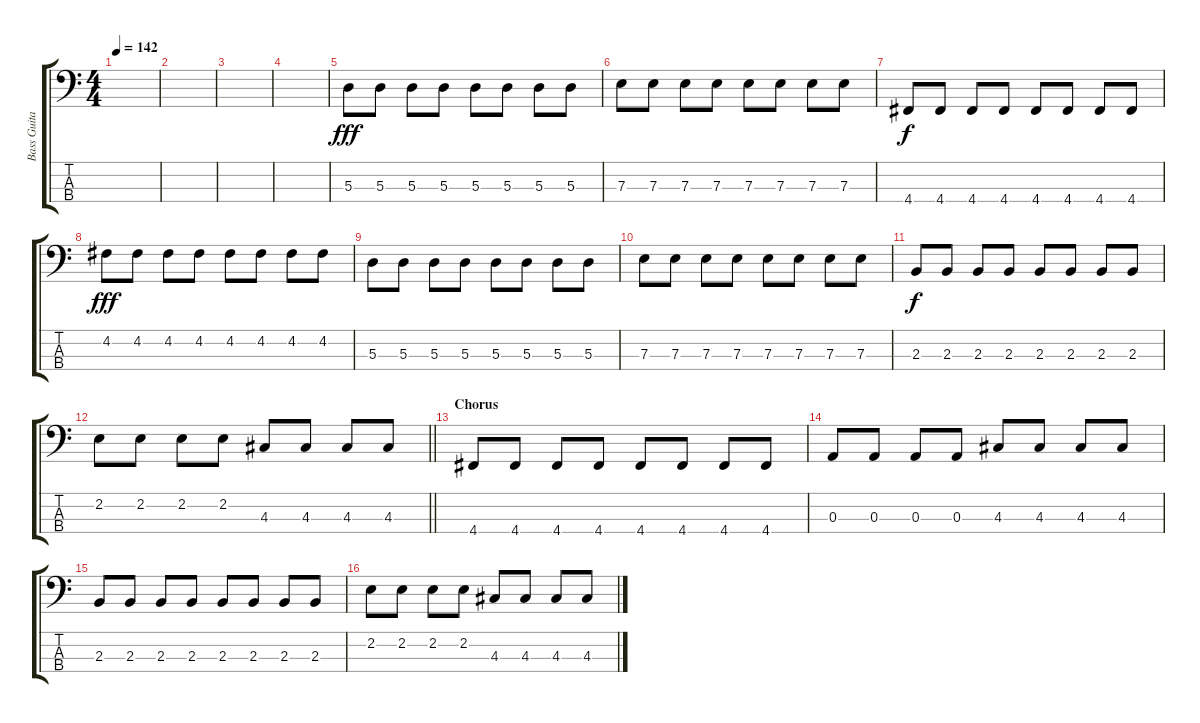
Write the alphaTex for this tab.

\track ("Bass Guitar" "Bass Guita") {instrument electricbasspick}
\staff {score tabs}
\tuning (G2 D2 A1 D1) {hide}
\ts (4 4)
\tempo 142
\clef f4
\ks c
|
|
|
|
5.3.8{dy fff} 5.3.8 5.3.8 5.3.8 5.3.8 5.3.8 5.3.8 5.3.8 |
7.3.8 7.3.8 7.3.8 7.3.8 7.3.8 7.3.8 7.3.8 7.3.8 |
4.4.8{dy f} 4.4.8 4.4.8 4.4.8 4.4.8 4.4.8 4.4.8 4.4.8 |
4.2.8{dy fff} 4.2.8 4.2.8 4.2.8 4.2.8 4.2.8 4.2.8 4.2.8 |
5.3.8 5.3.8 5.3.8 5.3.8 5.3.8 5.3.8 5.3.8 5.3.8 |
7.3.8 7.3.8 7.3.8 7.3.8 7.3.8 7.3.8 7.3.8 7.3.8 |
2.3.8{dy f} 2.3.8 2.3.8 2.3.8 2.3.8 2.3.8 2.3.8 2.3.8 |
\barLineRight lightlight
2.2.8 2.2.8 2.2.8 2.2.8 4.3.8 4.3.8 4.3.8 4.3.8 |
\section ("" "Chorus")
4.4.8 4.4.8 4.4.8 4.4.8 4.4.8 4.4.8 4.4.8 4.4.8 |
0.3.8 0.3.8 0.3.8 0.3.8 4.3.8 4.3.8 4.3.8 4.3.8 |
2.3.8 2.3.8 2.3.8 2.3.8 2.3.8 2.3.8 2.3.8 2.3.8 |
2.2.8 2.2.8 2.2.8 2.2.8 4.3.8 4.3.8 4.3.8 4.3.8
